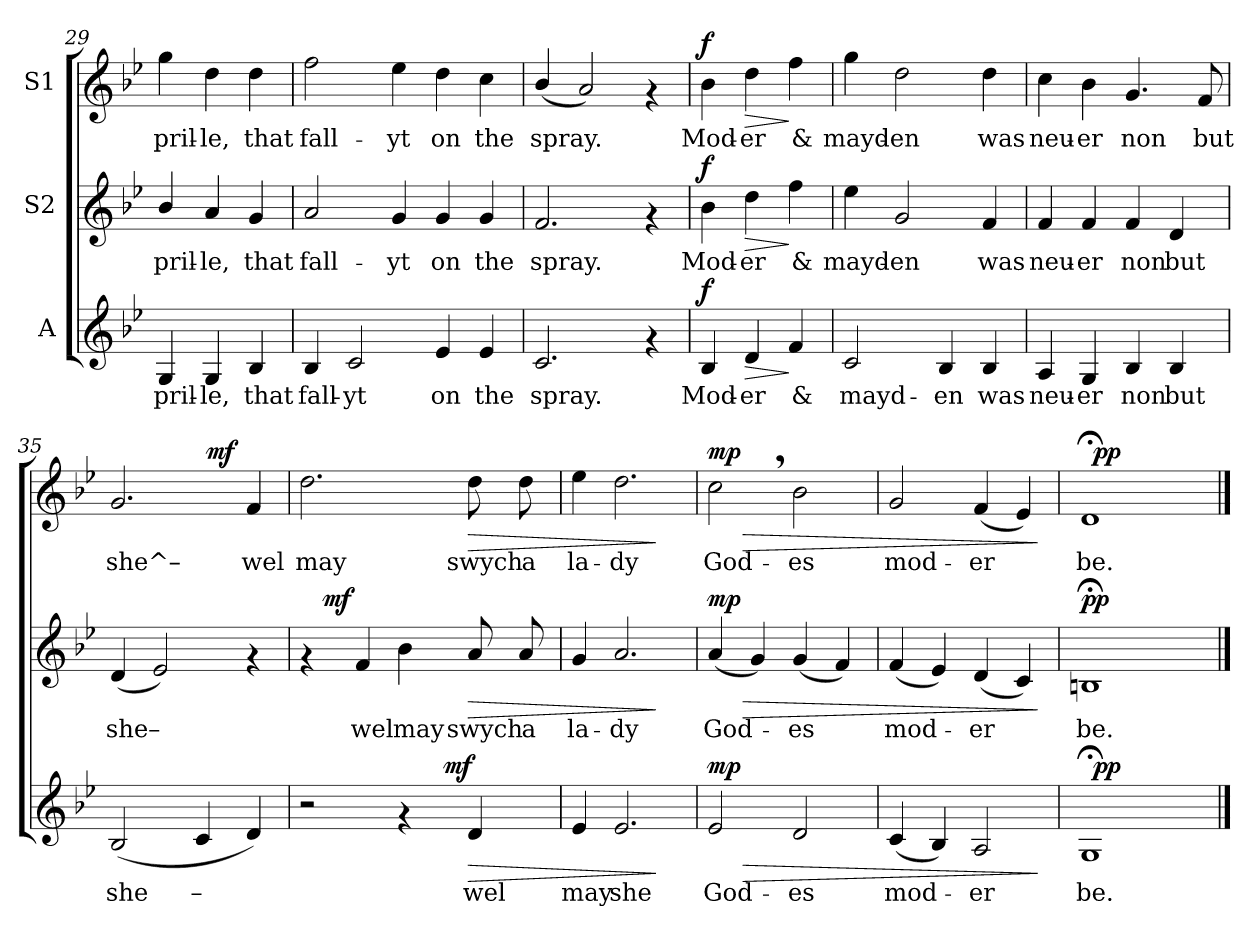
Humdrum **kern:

**kern	**text	**dynam	**kern	**text	**dynam	**kern	**text	**dynam
*part3	*part3	*part3	*part2	*part2	*part2	*part1	*part1	*part1
*staff3	*staff3	*staff3	*staff2	*staff2	*staff2	*staff1	*staff1	*staff1
*I"A	*	*	*I"S2	*	*	*I"S1	*	*
*clefG2	*	*	*clefG2	*	*	*clefG2	*	*
*k[b-e-]	*	*	*k[b-e-]	*	*	*k[b-e-]	*	*
*B-:	*	*	*B-:	*	*	*B-:	*	*
=29	=29	=29	=29	=29	=29	=29	=29	=29
!	!LO:LY:b	!	!	!LO:LY:b	!	!	!LO:LY:b	!
4G/	-pril-	.	4b-/	-pril-	.	4gg\	-pril-	.
!	!LO:LY:b	!	!	!LO:LY:b	!	!	!LO:LY:b	!
4G/	-le,	.	4a/	-le,	.	4dd\	-le,	.
!	!LO:LY:b	!	!	!LO:LY:b	!	!	!LO:LY:b	!
4B-/	that	.	4g/	that	.	4dd\	that	.
!!LO:PB:g=z
=30	=30	=30	=30	=30	=30	=30	=30	=30
!	!LO:LY:b	!	!	!LO:LY:b	!	!	!LO:LY:b	!
4B-/	fall-	.	2a/	fall-	.	2ff\	fall-	.
!	!LO:LY:b	!	!	!	!	!	!	!
2c/	-yt	.	.	.	.	.	.	.
!	!	!	!	!LO:LY:b	!	!	!LO:LY:b	!
.	.	.	4g/	-yt	.	4ee-\	-yt	.
!	!LO:LY:b	!	!	!LO:LY:b	!	!	!LO:LY:b	!
4e-/	on	.	4g/	on	.	4dd\	on	.
!	!LO:LY:b	!	!	!LO:LY:b	!	!	!LO:LY:b	!
4e-/	the	.	4g/	the	.	4cc\	the	.
=31	=31	=31	=31	=31	=31	=31	=31	=31
!	!LO:LY:b	!	!	!LO:LY:b	!	!	!LO:LY:b	!
2.c/	spray.	.	2.f/	spray.	.	(<4b-/	spray.	.
.	.	.	.	.	.	2a/)	.	.
4rf	.	.	4rf	.	.	4rf	.	.
=32	=32	=32	=32	=32	=32	=32	=32	=32
!	!LO:LY:b	!LO:DY:a	!	!LO:LY:b	!LO:DY:a	!	!LO:LY:b	!LO:DY:a
4B-/	Mod-	f	4b-\	Mod-	f	4b-\	Mod-	f
!	!LO:LY:b	!LO:HP:b	!	!LO:LY:b	!LO:HP:b	!	!LO:LY:b	!LO:HP:b
4d</	-er	>	4dd>\	-er	>	4dd>\	-er	>
!	!LO:LY:b	!	!	!LO:LY:b	!	!	!LO:LY:b	!
4f/	&	]	4ff\	&	]	4ff\	&	]
=33	=33	=33	=33	=33	=33	=33	=33	=33
!	!LO:LY:b	!	!	!LO:LY:b	!	!	!LO:LY:b	!
2c/	mayd-	.	4ee-\	mayd-	.	4gg\	mayd-	.
!	!	!	!	!LO:LY:b	!	!	!LO:LY:b	!
.	.	.	2g/	-en	.	2dd\	-en	.
!	!LO:LY:b	!	!	!	!	!	!	!
4B-/	-en	.	.	.	.	.	.	.
!	!LO:LY:b	!	!	!LO:LY:b	!	!	!LO:LY:b	!
4B-/	was	.	4f/	was	.	4dd\	was	.
=34	=34	=34	=34	=34	=34	=34	=34	=34
!	!LO:LY:b	!	!	!LO:LY:b	!	!	!LO:LY:b	!
4A/	neu-	.	4f/	neu-	.	4cc\	neu-	.
!	!LO:LY:b	!	!	!LO:LY:b	!	!	!LO:LY:b	!
4G/	-er	.	4f/	-er	.	4b-\	-er	.
!	!LO:LY:b	!	!	!LO:LY:b	!	!	!LO:LY:b	!
4B-/	non	.	4f/	non	.	4.g/	non	.
!	!LO:LY:b	!	!	!LO:LY:b	!	!	!	!
4B-/	but	.	4d/	but	.	.	.	.
!	!	!	!	!	!	!	!LO:LY:b	!
.	.	.	.	.	.	8f/	but	.
=35	=35	=35	=35	=35	=35	=35	=35	=35
!	!LO:LY:b	!	!	!LO:LY:b	!	!	!LO:LY:b	!
*	*	*	*	*	*	*^	*	*
(<2B-/	she	.	(<4d/	she	.	2.g/	2ryy	she^–	.
!	!	!	!	!LO:LY:b	!	!	!	!	!
.	.	.	2e-/)	–	.	.	.	.	.
!	!LO:LY:b	!	!	!	!	!	!	!	!
4c/	–	.	.	.	.	.	32ryy	.	.
!	!	!	!	!	!	!	!	!	!LO:DY:a
.	.	.	.	.	.	.	4...ryy	.	mf
!	!	!	!	!	!	!	!	!LO:LY:b	!
4d/)	.	.	4rf	.	.	4f/	.	wel	.
!!LO:PB:g=z
=36	=36	=36	=36	=36	=36	=36	=36	=36	=36
!	!	!	!	!	!	!	!	!LO:LY:b	!
*^	*	*	*^	*	*	*v	*v	*	*
2r	2ryy	.	.	4rf	16.ryy	.	.	2.dd\	may	.
!	!	!	!	!	!	!	!LO:DY:a	!	!	!
.	.	.	.	.	2ryy	.	mf	.	.	.
!	!	!	!	!	!	!LO:LY:b	!	!	!	!
.	.	.	.	4f/	.	wel	.	.	.	.
!	!	!	!	!	!	!LO:LY:b	!	!	!	!
4rf	8ryy	.	.	4b-\	.	may	.	.	.	.
.	.	.	.	.	4ryy	.	.	.	.	.
.	32ryy	.	.	.	.	.	.	.	.	.
!	!	!	!LO:DY:a	!	!	!	!	!	!	!
.	4ryy	.	mf	.	.	.	.	.	.	.
!	!	!LO:LY:b	!LO:HP:b	!	!	!LO:LY:b	!LO:HP:b	!	!LO:LY:b	!LO:HP:b
4d/	.	wel	>	8a/	.	swych	>	8dd\	swych	>
.	.	.	.	.	8ryy	.	.	.	.	.
!	!	!	!	!	!	!LO:LY:b	!	!	!LO:LY:b	!
.	.	.	.	8a/	.	a	.	8dd\	a	.
.	16.ryy	.	.	.	.	.	.	.	.	.
.	.	.	.	.	32ryy	.	.	.	.	.
=37	=37	=37	=37	=37	=37	=37	=37	=37	=37	=37
!	!	!LO:LY:b	!	!	!	!LO:LY:b	!	!	!LO:LY:b	!
*v	*v	*	*	*	*	*	*	*	*	*
*	*	*	*v	*v	*	*	*	*	*
4e-/	may	.	4g/	la-	.	4ee-\	la-	.
!	!LO:LY:b	!	!	!LO:LY:b	!	!	!LO:LY:b	!
2.e-/	she	.	2.a/	-dy	.	2.dd\	-dy	.
.	.	]	.	.	]	.	.	]
=38	=38	=38	=38	=38	=38	=38	=38	=38
!	!LO:LY:b	!LO:HP:b	!	!LO:LY:b	!LO:HP:b	!	!LO:LY:b	!LO:HP:b
!	!	!LO:DY:n=1:a	!	!	!LO:DY:n=1:a	!	!	!LO:DY:n=1:a
2e-/	God-	> mp	(<4a/	God-	> mp	2cc,>\	God-	> mp
.	.	.	4g/)	.	.	.	.	.
!	!LO:LY:b	!	!	!LO:LY:b	!	!	!LO:LY:b	!
2d/	-es	.	(<4g/	-es	.	2b-\	-es	.
.	.	.	4f/)	.	.	.	.	.
=39	=39	=39	=39	=39	=39	=39	=39	=39
!	!LO:LY:b	!	!	!LO:LY:b	!	!	!LO:LY:b	!
(<4c/	mod-	.	(<4f/	mod-	.	2g/	mod-	.
4B-/)	.	.	4e-/)	.	.	.	.	.
!	!LO:LY:b	!	!	!LO:LY:b	!	!	!LO:LY:b	!
2A/	-er	.	(<4d/	-er	.	(<4f/	-er	.
.	.	.	4c/)	.	.	4e-/)	.	.
.	.	]	.	.	]	.	.	]
=40	=40	=40	=40	=40	=40	=40	=40	=40
!	!LO:LY:b	!	!	!LO:LY:b	!LO:DY:a	!	!LO:LY:b	!
*^	*	*	*	*	*	*^	*	*
1G;	32ryy	be.	.	1Bn;	be.	pp	1d;	32ryy	be.	.
!	!	!	!LO:DY:a	!	!	!	!	!	!	!LO:DY:a
.	2ryy	.	pp	.	.	.	.	2ryy	.	pp
.	4...ryy	.	.	.	.	.	.	4...ryy	.	.
*v	*v	*	*	*	*	*	*v	*v	*	*
==	==	==	==	==	==	==	==	==
*-	*-	*-	*-	*-	*-	*-	*-	*-
